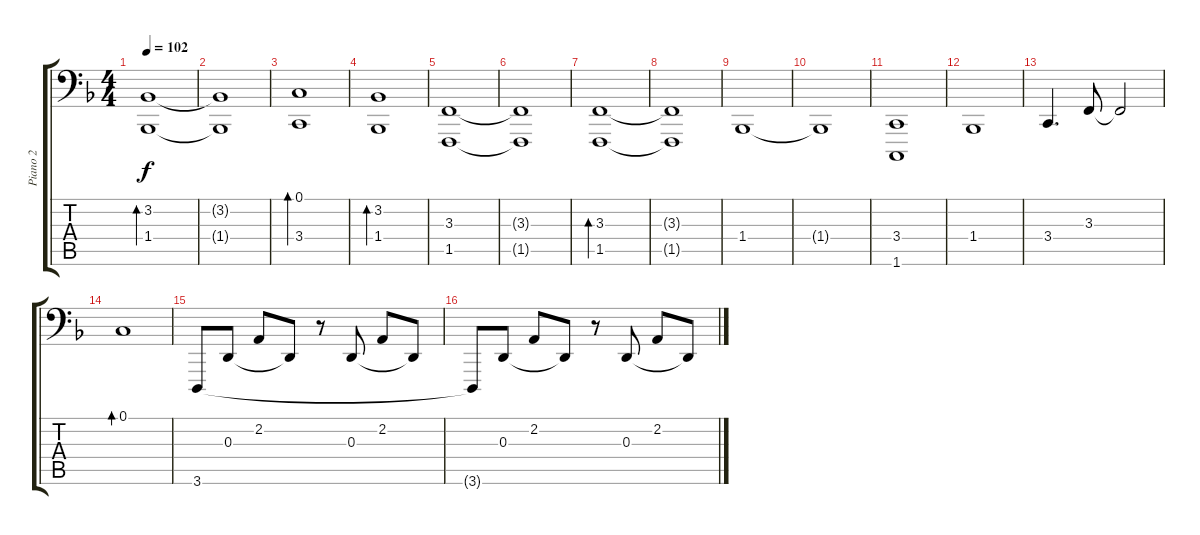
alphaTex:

\track ("Piano 2" "Piano 2") {instrument brightacousticpiano}
\staff {score tabs}
\tuning (C3 G2 D2 A1 E1 B0) {hide}
\ts (4 4)
\tempo 102
\clef f4
\ks f
(3.2 1.4).1{bd 480 dy f} |
(3.2{t} 1.4{t}).1 |
(0.1 3.4).1{bd 480} |
(3.2 1.4).1{bd 480} |
(3.3 1.5).1 |
(3.3{t} 1.5{t}).1 |
(3.3 1.5).1{bd 480} |
(3.3{t} 1.5{t}).1 |
1.4.1 |
1.4{t}.1 |
(3.4 1.6).1 |
1.4.1 |
3.4.4{d} 3.3.8 3.3{t}.2 |
0.1.1{bd 480} |
3.6.8 0.3.8 2.2.8{beam Up} 0.3{t}.8{beam Up} r.8 0.3.8 2.2.8{beam Up} 0.3{t}.8{beam Up} |
3.6{t}.8 0.3.8 2.2.8{beam Up} 0.3{t}.8{beam Up} r.8 0.3.8 2.2.8{beam Up} 0.3{t}.8{beam Up}
